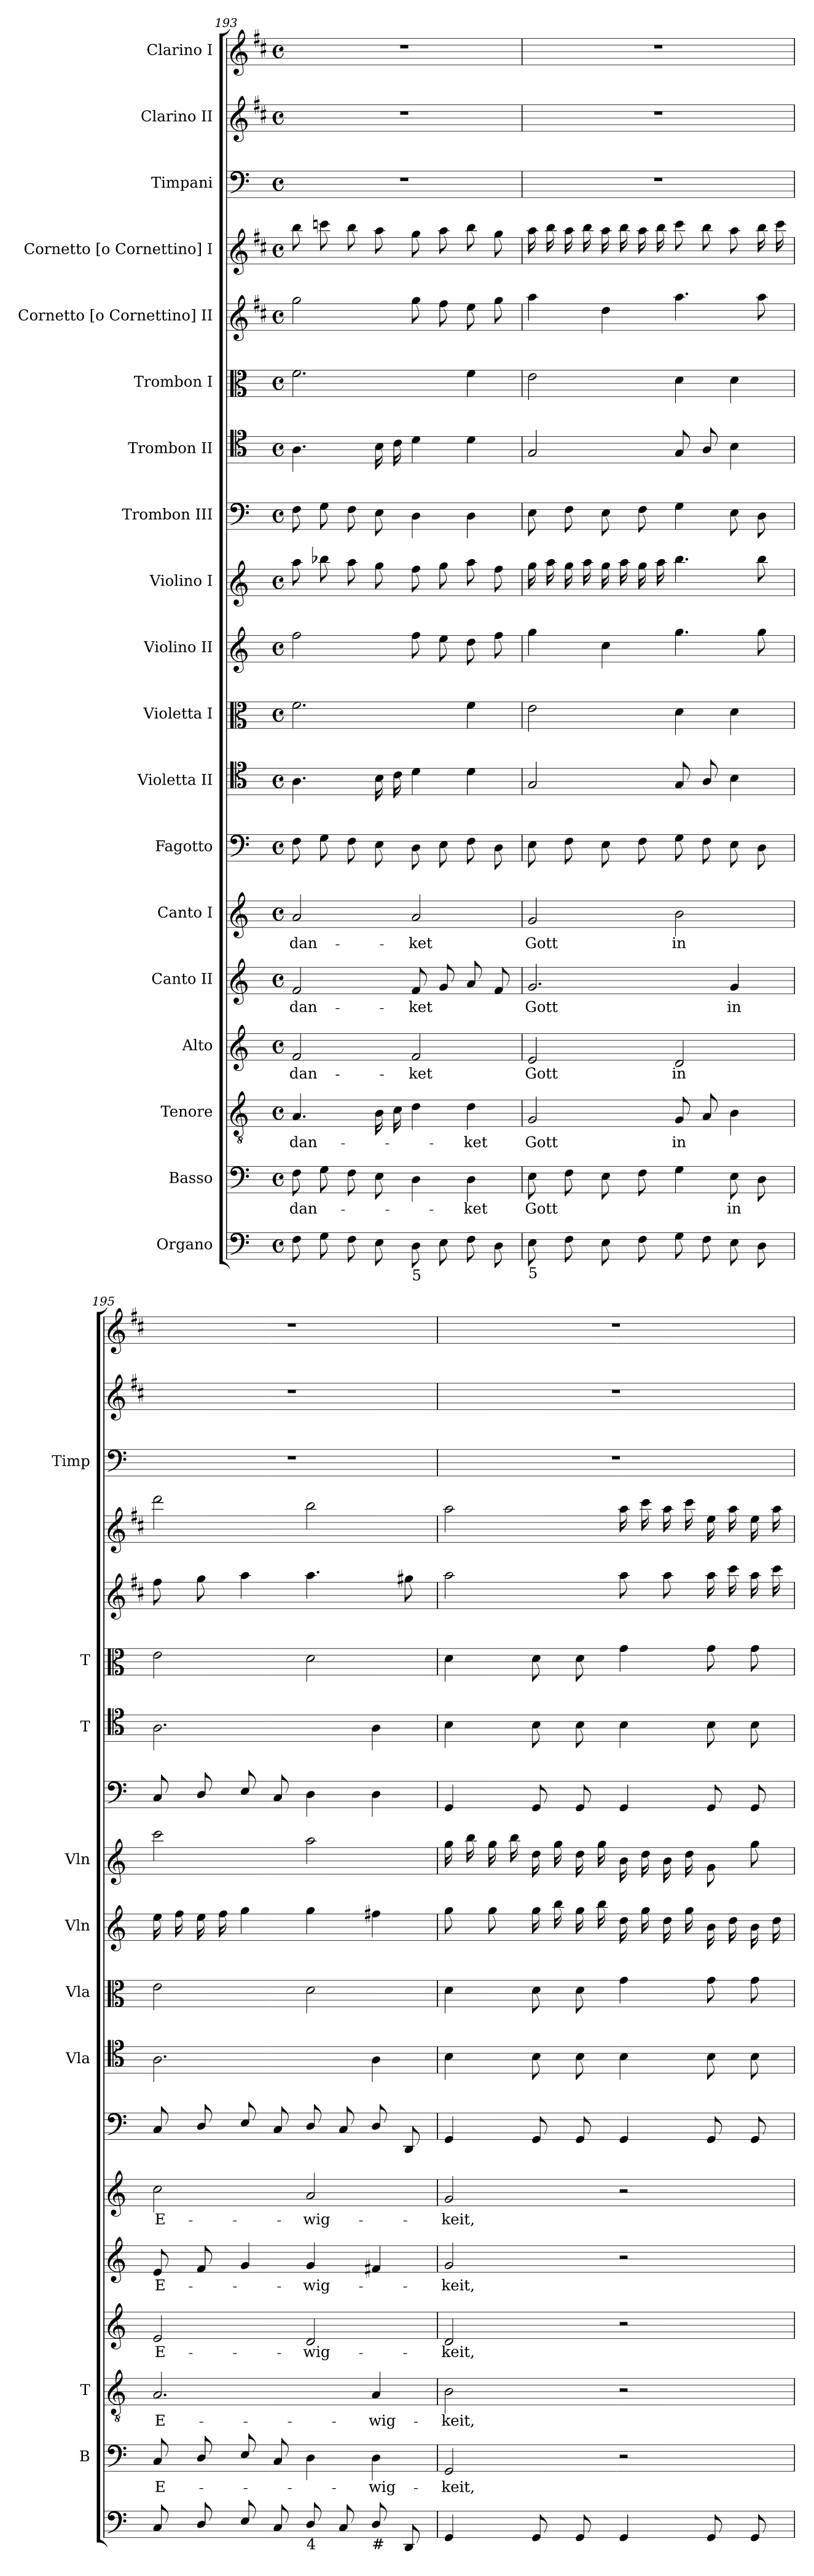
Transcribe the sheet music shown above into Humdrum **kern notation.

**kern	**kern	**text	**kern	**text	**kern	**text	**kern	**text	**kern	**text	**kern	**kern	**kern	**kern	**kern	**kern	**kern	**kern	**kern	**kern	**kern	**kern	**kern
*part19	*part18	*part18	*part17	*part17	*part16	*part16	*part15	*part15	*part14	*part14	*part13	*part12	*part11	*part10	*part9	*part8	*part7	*part6	*part5	*part4	*part3	*part2	*part1
*staff19	*staff18	*staff18	*staff17	*staff17	*staff16	*staff16	*staff15	*staff15	*staff14	*staff14	*staff13	*staff12	*staff11	*staff10	*staff9	*staff8	*staff7	*staff6	*staff5	*staff4	*staff3	*staff2	*staff1
*I"Organo	*I"Basso	*	*I"Tenore	*	*I"Alto	*	*I"Canto II	*	*I"Canto I	*	*I"Fagotto	*I"Violetta II	*I"Violetta I	*I"Violino II	*I"Violino I	*I"Trombon III	*I"Trombon II	*I"Trombon I	*I"Cornetto [o Cornettino] II	*I"Cornetto [o Cornettino] I	*I"Timpani	*I"Clarino II	*I"Clarino I
*	*I'B	*	*I'T	*	*	*	*	*	*	*	*	*I'Vla	*I'Vla	*I'Vln	*I'Vln	*	*I'T	*I'T	*	*	*I'Timp	*	*
*clefF4	*clefF4	*	*clefGv2	*	*clefG2	*	*clefG2	*	*clefG2	*	*clefF4	*clefC4	*clefC3	*clefG2	*clefG2	*clefF4	*clefC4	*clefC3	*clefG2	*clefG2	*clefF4	*clefG2	*clefG2
*	*	*	*ITrd7c12	*	*	*	*	*	*	*	*	*	*	*	*	*	*	*	*ITrd1c2	*ITrd1c2	*	*ITrd1c2	*ITrd1c2
*k[]	*k[]	*	*k[]	*	*k[]	*	*k[]	*	*k[]	*	*k[]	*k[]	*k[]	*k[]	*k[]	*k[]	*k[]	*k[]	*k[]	*k[]	*k[]	*k[]	*k[]
*C:	*C:	*	*C:	*	*C:	*	*C:	*	*C:	*	*C:	*C:	*C:	*C:	*C:	*C:	*C:	*C:	*C:	*C:	*C:	*C:	*C:
*M4/4	*M4/4	*	*M4/4	*	*M4/4	*	*M4/4	*	*M4/4	*	*M4/4	*M4/4	*M4/4	*M4/4	*M4/4	*M4/4	*M4/4	*M4/4	*M4/4	*M4/4	*M4/4	*M4/4	*M4/4
*met(c)	*met(c)	*	*met(c)	*	*met(c)	*	*met(c)	*	*met(c)	*	*met(c)	*met(c)	*met(c)	*met(c)	*met(c)	*met(c)	*met(c)	*met(c)	*met(c)	*met(c)	*met(c)	*met(c)	*met(c)
=193	=193	=193	=193	=193	=193	=193	=193	=193	=193	=193	=193	=193	=193	=193	=193	=193	=193	=193	=193	=193	=193	=193	=193
!	!	!LO:LY:b	!	!LO:LY:b	!	!LO:LY:b	!	!LO:LY:b	!	!LO:LY:b	!	!	!	!	!	!	!	!	!	!	!	!	!
8F\	8F\	dan-	4.AA/	dan-	2f/	dan-	2f/	dan-	2a/	dan-	8F\	4.A\	2.f\	2ff\	8aa\	8F\	4.A\	2.f\	2ff\	8aa\	1r	1r	1r
8G\	8G\	.	.	.	.	.	.	.	.	.	8G\	.	.	.	8bb-X\	8G\	.	.	.	8bb-X\	.	.	.
8F\	8F\	.	.	.	.	.	.	.	.	.	8F\	.	.	.	8aa\	8F\	.	.	.	8aa\	.	.	.
8E\	8E\	.	16BB\	.	.	.	.	.	.	.	8E\	16B\	.	.	8gg\	8E\	16B\	.	.	8gg\	.	.	.
.	.	.	16C\	.	.	.	.	.	.	.	.	16c\	.	.	.	.	16c\	.	.	.	.	.	.
!LO:TX:b:t=5	!	!	!	!	!	!	!	!	!	!	!	!	!	!	!	!	!	!	!	!	!	!	!
!	!	!	!	!	!	!LO:LY:b	!	!LO:LY:b	!	!LO:LY:b	!	!	!	!	!	!	!	!	!	!	!	!	!
8D\	4D\	.	4D\	.	2f/	-ket	8f/	-ket	2a/	-ket	8D\	4d\	.	8ff\	8ff\	4D\	4d\	.	8ff\	8ff\	.	.	.
8E\	.	.	.	.	.	.	8g/	.	.	.	8E\	.	.	8ee\	8gg\	.	.	.	8ee\	8gg\	.	.	.
!	!	!LO:LY:b	!	!LO:LY:b	!	!	!	!	!	!	!	!	!	!	!	!	!	!	!	!	!	!	!
8F\	4D\	-ket	4D\	-ket	.	.	8a/	.	.	.	8F\	4d\	4f\	8dd\	8aa\	4D\	4d\	4f\	8dd\	8aa\	.	.	.
8D\	.	.	.	.	.	.	8f/	.	.	.	8D\	.	.	8ff\	8ff\	.	.	.	8ff\	8ff\	.	.	.
=194	=194	=194	=194	=194	=194	=194	=194	=194	=194	=194	=194	=194	=194	=194	=194	=194	=194	=194	=194	=194	=194	=194	=194
!LO:TX:b:t=5	!	!	!	!	!	!	!	!	!	!	!	!	!	!	!	!	!	!	!	!	!	!	!
!	!	!LO:LY:b	!	!LO:LY:b	!	!LO:LY:b	!	!LO:LY:b	!	!LO:LY:b	!	!	!	!	!	!	!	!	!	!	!	!	!
8E\	8E\	Gott	2GG/	Gott	2e/	Gott	2.g/	Gott	2g/	Gott	8E\	2G/	2e\	4gg\	16gg\	8E\	2G/	2e\	4gg\	16gg\	1r	1r	1r
.	.	.	.	.	.	.	.	.	.	.	.	.	.	.	16aa\	.	.	.	.	16aa\	.	.	.
8F\	8F\	.	.	.	.	.	.	.	.	.	8F\	.	.	.	16gg\	8F\	.	.	.	16gg\	.	.	.
.	.	.	.	.	.	.	.	.	.	.	.	.	.	.	16aa\	.	.	.	.	16aa\	.	.	.
8E\	8E\	.	.	.	.	.	.	.	.	.	8E\	.	.	4cc\	16gg\	8E\	.	.	4cc\	16gg\	.	.	.
.	.	.	.	.	.	.	.	.	.	.	.	.	.	.	16aa\	.	.	.	.	16aa\	.	.	.
8F\	8F\	.	.	.	.	.	.	.	.	.	8F\	.	.	.	16gg\	8F\	.	.	.	16gg\	.	.	.
.	.	.	.	.	.	.	.	.	.	.	.	.	.	.	16aa\	.	.	.	.	16aa\	.	.	.
!	!	!	!	!LO:LY:b	!	!LO:LY:b	!	!	!	!LO:LY:b	!	!	!	!	!	!	!	!	!	!	!	!	!
8G\	4G\	.	8GG/	in	2d/	in	.	.	2b\	in	8G\	8G/	4d\	4.gg\	4.bb\	4G\	8G/	4d\	4.gg\	8bb\	.	.	.
8F\	.	.	8AA/	.	.	.	.	.	.	.	8F\	8A/	.	.	.	.	8A/	.	.	8aa\	.	.	.
!	!	!LO:LY:b	!	!	!	!	!	!LO:LY:b	!	!	!	!	!	!	!	!	!	!	!	!	!	!	!
8E\	8E\	in	4BB\	.	.	.	4g/	in	.	.	8E\	4B\	4d\	.	.	8E\	4B\	4d\	.	8gg\	.	.	.
8D\	8D\	.	.	.	.	.	.	.	.	.	8D\	.	.	8gg\	8bb\	8D\	.	.	8gg\	16aa\	.	.	.
.	.	.	.	.	.	.	.	.	.	.	.	.	.	.	.	.	.	.	.	16bb\	.	.	.
=195	=195	=195	=195	=195	=195	=195	=195	=195	=195	=195	=195	=195	=195	=195	=195	=195	=195	=195	=195	=195	=195	=195	=195
!	!	!LO:LY:b	!	!LO:LY:b	!	!LO:LY:b	!	!LO:LY:b	!	!LO:LY:b	!	!	!	!	!	!	!	!	!	!	!	!	!
8C/	8C/	E-	2.AA/	E-	2e/	E-	8e/	E-	2cc\	E-	8C/	2.A\	2e\	16ee\	2ccc\	8C/	2.A\	2e\	8ee\	2ccc\	1r	1r	1r
.	.	.	.	.	.	.	.	.	.	.	.	.	.	16ff\	.	.	.	.	.	.	.	.	.
8D/	8D/	.	.	.	.	.	8f/	.	.	.	8D/	.	.	16ee\	.	8D/	.	.	8ff\	.	.	.	.
.	.	.	.	.	.	.	.	.	.	.	.	.	.	16ff\	.	.	.	.	.	.	.	.	.
8E/	8E/	.	.	.	.	.	4g/	.	.	.	8E/	.	.	4gg\	.	8E/	.	.	4gg\	.	.	.	.
8C/	8C/	.	.	.	.	.	.	.	.	.	8C/	.	.	.	.	8C/	.	.	.	.	.	.	.
!LO:TX:b:t=4	!	!	!	!	!	!	!	!	!	!	!	!	!	!	!	!	!	!	!	!	!	!	!
!	!	!	!	!	!	!LO:LY:b	!	!LO:LY:b	!	!LO:LY:b	!	!	!	!	!	!	!	!	!	!	!	!	!
8D/	4D\	.	.	.	2d/	-wig-	4g/	-wig-	2a/	-wig-	8D/	.	2d\	4gg\	2aa\	4D\	.	2d\	4.gg\	2aa\	.	.	.
8C/	.	.	.	.	.	.	.	.	.	.	8C/	.	.	.	.	.	.	.	.	.	.	.	.
!LO:TX:b:t=#	!	!	!	!	!	!	!	!	!	!	!	!	!	!	!	!	!	!	!	!	!	!	!
!	!	!LO:LY:b	!	!LO:LY:b	!	!	!	!	!	!	!	!	!	!	!	!	!	!	!	!	!	!	!
8D/	4D\	-wig-	4AA/	-wig-	.	.	4f#X/	.	.	.	8D/	4A\	.	4ff#X\	.	4D\	4A\	.	.	.	.	.	.
8DD/	.	.	.	.	.	.	.	.	.	.	8DD/	.	.	.	.	.	.	.	8ff#X\	.	.	.	.
!!LO:PB:g=z
=196	=196	=196	=196	=196	=196	=196	=196	=196	=196	=196	=196	=196	=196	=196	=196	=196	=196	=196	=196	=196	=196	=196	=196
!	!	!LO:LY:b	!	!LO:LY:b	!	!LO:LY:b	!	!LO:LY:b	!	!LO:LY:b	!	!	!	!	!	!	!	!	!	!	!	!	!
4GG/	2GG/	-keit,	2BB\	-keit,	2d/	-keit,	2g/	-keit,	2g/	-keit,	4GG/	4B\	4d\	8gg\	16gg\	4GG/	4B\	4d\	2gg\	2gg\	1r	1r	1r
.	.	.	.	.	.	.	.	.	.	.	.	.	.	.	16bb\	.	.	.	.	.	.	.	.
.	.	.	.	.	.	.	.	.	.	.	.	.	.	8gg\	16gg\	.	.	.	.	.	.	.	.
.	.	.	.	.	.	.	.	.	.	.	.	.	.	.	16bb\	.	.	.	.	.	.	.	.
8GG/	.	.	.	.	.	.	.	.	.	.	8GG/	8B\	8d\	16gg\	16dd\	8GG/	8B\	8d\	.	.	.	.	.
.	.	.	.	.	.	.	.	.	.	.	.	.	.	16bb\	16gg\	.	.	.	.	.	.	.	.
8GG/	.	.	.	.	.	.	.	.	.	.	8GG/	8B\	8d\	16gg\	16dd\	8GG/	8B\	8d\	.	.	.	.	.
.	.	.	.	.	.	.	.	.	.	.	.	.	.	16bb\	16gg\	.	.	.	.	.	.	.	.
4GG/	2r	.	2r	.	2r	.	2r	.	2r	.	4GG/	4B\	4g\	16dd\	16b\	4GG/	4B\	4g\	8gg\	16gg\	.	.	.
.	.	.	.	.	.	.	.	.	.	.	.	.	.	16gg\	16dd\	.	.	.	.	16bb\	.	.	.
.	.	.	.	.	.	.	.	.	.	.	.	.	.	16dd\	16b\	.	.	.	8gg\	16gg\	.	.	.
.	.	.	.	.	.	.	.	.	.	.	.	.	.	16gg\	16dd\	.	.	.	.	16bb\	.	.	.
8GG/	.	.	.	.	.	.	.	.	.	.	8GG/	8B\	8g\	16b\	8g\	8GG/	8B\	8g\	16gg\	16dd\	.	.	.
.	.	.	.	.	.	.	.	.	.	.	.	.	.	16dd\	.	.	.	.	16bb\	16gg\	.	.	.
8GG/	.	.	.	.	.	.	.	.	.	.	8GG/	8B\	8g\	16b\	8gg\	8GG/	8B\	8g\	16gg\	16dd\	.	.	.
.	.	.	.	.	.	.	.	.	.	.	.	.	.	16dd\	.	.	.	.	16bb\	16gg\	.	.	.
=	=	=	=	=	=	=	=	=	=	=	=	=	=	=	=	=	=	=	=	=	=	=	=
*-	*-	*-	*-	*-	*-	*-	*-	*-	*-	*-	*-	*-	*-	*-	*-	*-	*-	*-	*-	*-	*-	*-	*-
